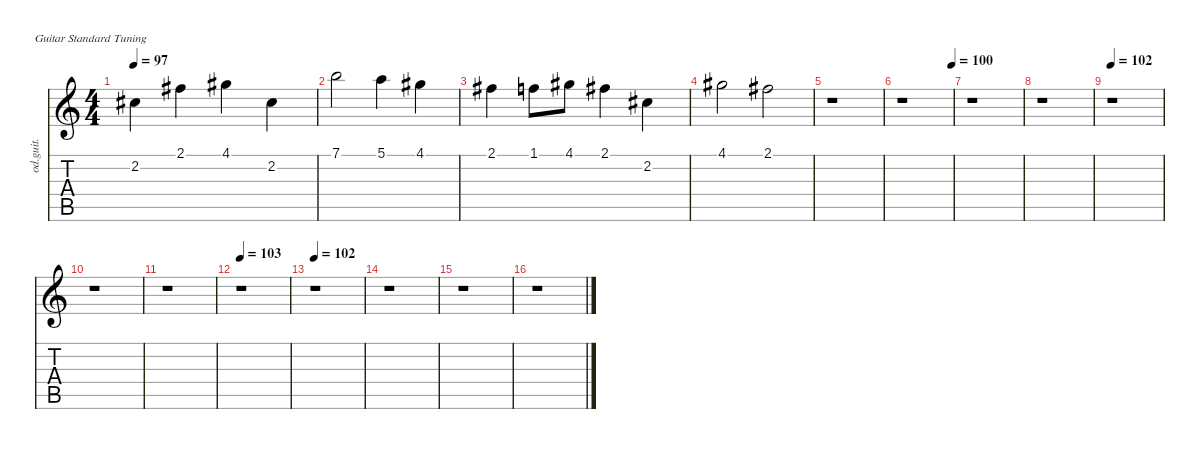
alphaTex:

\defaultSystemsLayout 4
\hideDynamics
\bracketExtendMode nobrackets
\otherSystemsTrackNameOrientation horizontal
\track ("Track 15" "od.guit.") {instrument overdrivenguitar}
\staff {score tabs}
\tuning (E4 B3 G3 D3 A2 E2)
\ts (4 4)
\tempo 97
\clef g2
\ks c
2.2{acc #}.4{dy mf beam Down} 2.1{acc #}.4{beam Down} 4.1{acc #}.4{beam Down} 2.2{acc #}.4{beam Down} |
7.1.2{dy ff beam Down} 5.1.4{beam Down} 4.1{acc #}.4{beam Down} |
2.1{acc #}.4{beam Down} 1.1.8{beam Down} 4.1{acc #}.8{beam Down} 2.1{acc #}.4{beam Down} 2.2{acc #}.4{beam Down} |
4.1{acc #}.2{beam Down} 2.1{acc #}.2{dy f beam Down} |
r.1{beam Down} |
\tempo (100 0.989691)
r.1{beam Down} |
r.1{beam Down} |
r.1{beam Down} |
\tempo 102
r.1{beam Down} |
r.1{beam Down} |
r.1{beam Down} |
\tempo 103
r.1{beam Down} |
\tempo 102
r.1{beam Down} |
r.1{beam Down} |
r.1{beam Down} |
r.1{beam Down}
